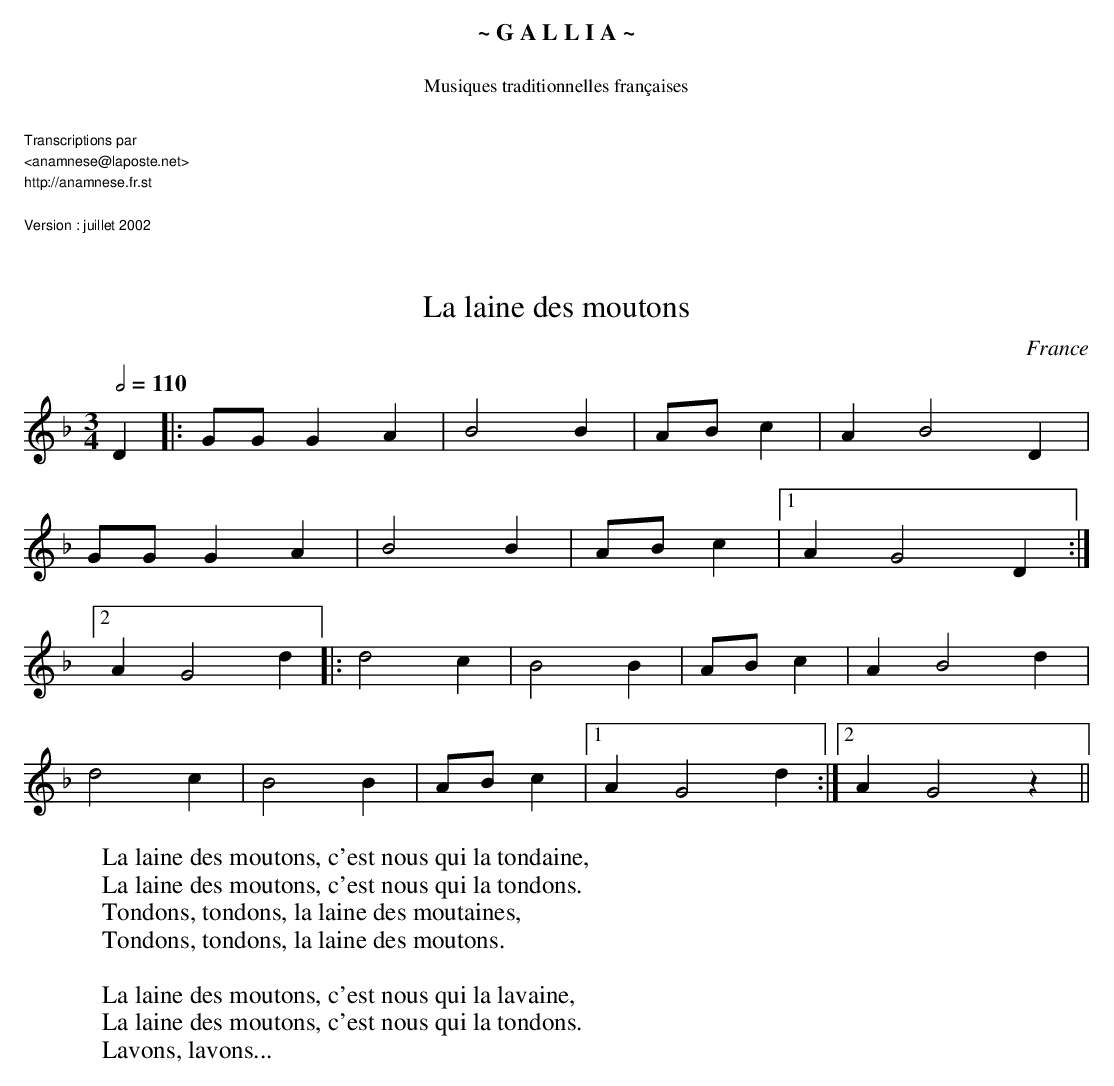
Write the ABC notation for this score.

X:1
T:La laine des moutons
O:France
M:3/4
L:1/4
Q:1/2=110
K:F
D |: G/G/G A | B2 B | A/B/ c |  AB2 D |
     G/G/G A | B2 B | A/B/ c |1 AG2 D :|2
AG2 d|: d2 c | B2 B | A/B/ c |  AB2 d |
        d2 c | B2 B | A/B/ c |1 AG2 d :|2 AG2 z ||
W:La laine des moutons, c'est nous qui la tondaine,
W:La laine des moutons, c'est nous qui la tondons.
W:Tondons, tondons, la laine des moutaines,
W:Tondons, tondons, la laine des moutons.
W:
W:La laine des moutons, c'est nous qui la lavaine,
W:La laine des moutons, c'est nous qui la tondons.
W:Lavons, lavons...
